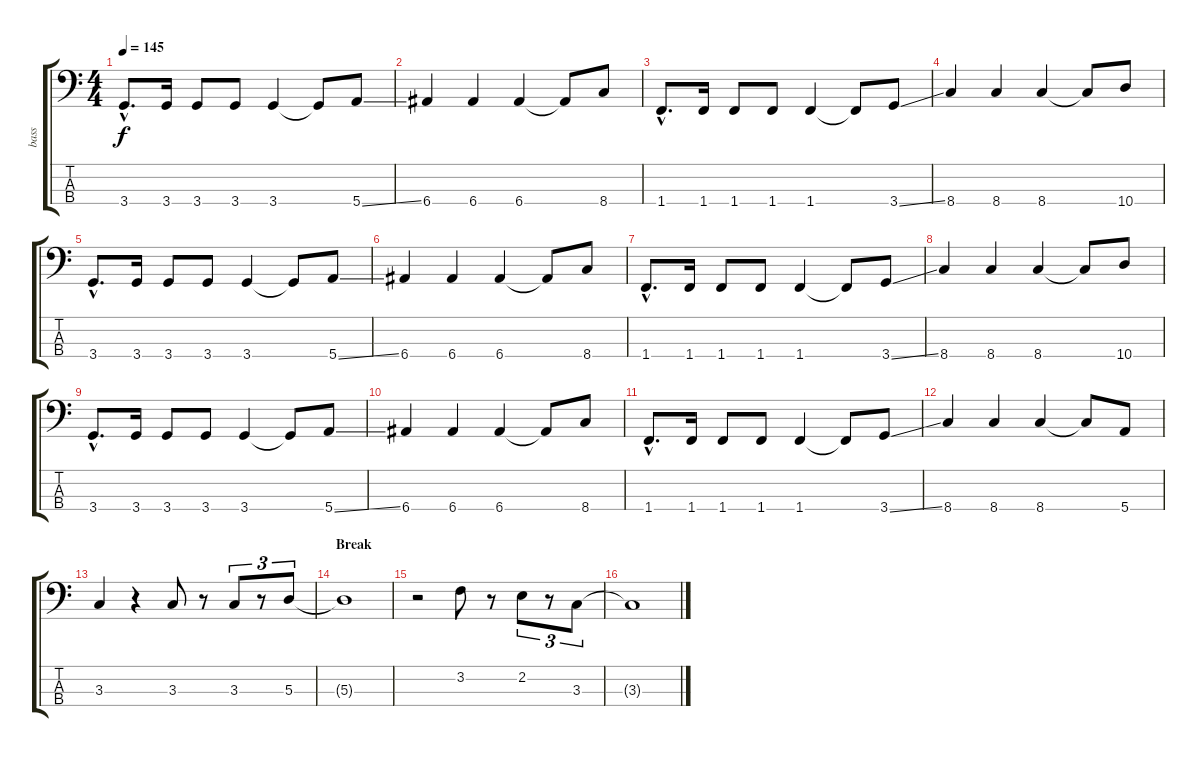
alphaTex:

\track ("bass" "bass") {instrument electricbassfinger}
\staff {score tabs}
\tuning (G2 D2 A1 E1) {hide}
\ts (4 4)
\tempo 145
\clef f4
\ks c
3.4{hac}.8{d dy f} 3.4.16 3.4.8 3.4.8 3.4.4 3.4{t}.8 5.4{ss}.8 |
6.4.4 6.4.4 6.4.4 6.4{t}.8 8.4.8 |
1.4{hac}.8{d} 1.4.16 1.4.8 1.4.8 1.4.4 1.4{t}.8 3.4{ss}.8 |
8.4.4 8.4.4 8.4.4 8.4{t}.8 10.4.8 |
3.4{hac}.8{d} 3.4.16 3.4.8 3.4.8 3.4.4 3.4{t}.8 5.4{ss}.8 |
6.4.4 6.4.4 6.4.4 6.4{t}.8 8.4.8 |
1.4{hac}.8{d} 1.4.16 1.4.8 1.4.8 1.4.4 1.4{t}.8 3.4{ss}.8 |
8.4.4 8.4.4 8.4.4 8.4{t}.8 10.4.8 |
3.4{hac}.8{d} 3.4.16 3.4.8 3.4.8 3.4.4 3.4{t}.8 5.4{ss}.8 |
6.4.4 6.4.4 6.4.4 6.4{t}.8 8.4.8 |
1.4{hac}.8{d} 1.4.16 1.4.8 1.4.8 1.4.4 1.4{t}.8 3.4{ss}.8 |
8.4.4 8.4.4 8.4.4 8.4{t}.8 5.4.8 |
3.3.4 r.4 3.3.8 r.8 3.3.8{tu (3 2)} r.8{tu (3 2)} 5.3.8{tu (3 2)} |
\section ("" "Break")
5.3{t}.1 |
r.2 3.2.8 r.8 2.2.8{tu (3 2)} r.8{tu (3 2)} 3.3.8{tu (3 2)} |
3.3{t}.1
